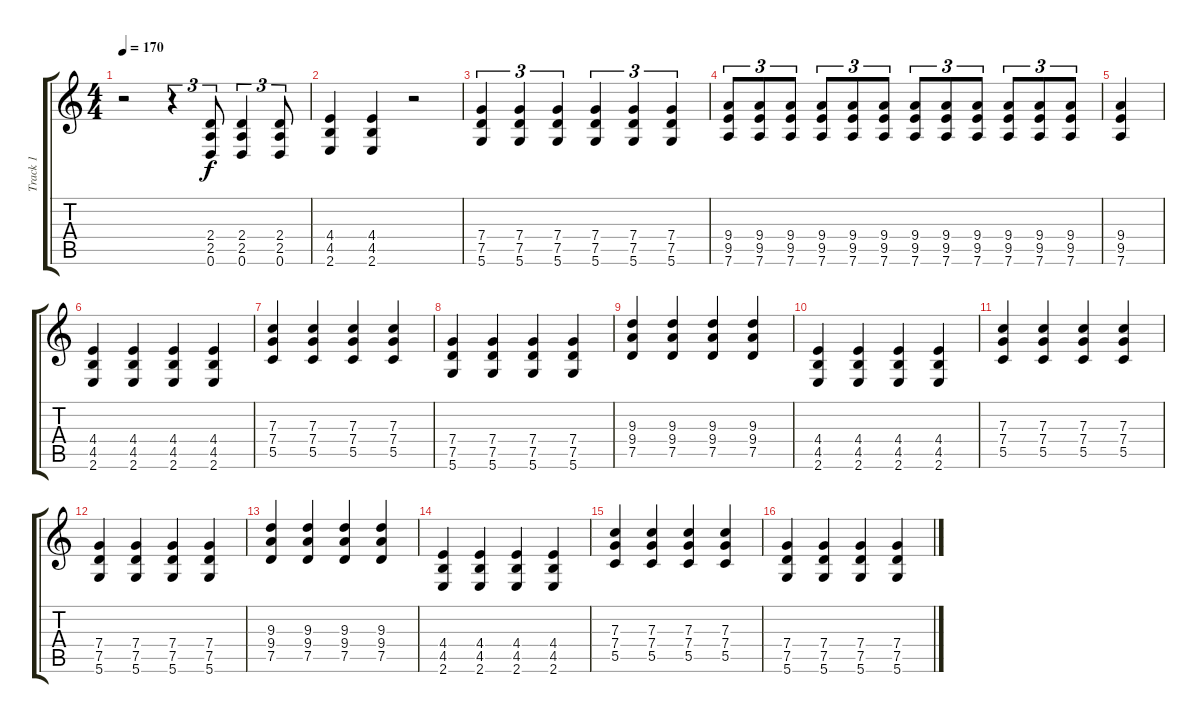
\track ("Track 1" "Track 1") {instrument distortionguitar}
\staff {score tabs}
\tuning (D4 A3 F3 C3 G2 D2) {hide}
\ts (4 4)
\tempo 170
\clef g2
\ks c
r.2{dy f} r.4{tu (3 2)} (2.4 2.5 0.6).8{tu (3 2)} (2.4 2.5 0.6).4{tu (3 2)} (2.4 2.5 0.6).8{tu (3 2)} |
(4.4 4.5 2.6).4 (4.4 4.5 2.6).4 r.2 |
(7.4 7.5 5.6).4{tu (3 2)} (7.4 7.5 5.6).4{tu (3 2)} (7.4 7.5 5.6).4{tu (3 2)} (7.4 7.5 5.6).4{tu (3 2)} (7.4 7.5 5.6).4{tu (3 2)} (7.4 7.5 5.6).4{tu (3 2)} |
(9.4 9.5 7.6).8{tu (3 2)} (9.4 9.5 7.6).8{tu (3 2)} (9.4 9.5 7.6).8{tu (3 2)} (9.4 9.5 7.6).8{tu (3 2)} (9.4 9.5 7.6).8{tu (3 2)} (9.4 9.5 7.6).8{tu (3 2)} (9.4 9.5 7.6).8{tu (3 2)} (9.4 9.5 7.6).8{tu (3 2)} (9.4 9.5 7.6).8{tu (3 2)} (9.4 9.5 7.6).8{tu (3 2)} (9.4 9.5 7.6).8{tu (3 2)} (9.4 9.5 7.6).8{tu (3 2)} |
(9.4 9.5 7.6).4 |
(4.4 4.5 2.6).4 (4.4 4.5 2.6).4 (4.4 4.5 2.6).4 (4.4 4.5 2.6).4 |
(7.3 7.4 5.5).4 (7.3 7.4 5.5).4 (7.3 7.4 5.5).4 (7.3 7.4 5.5).4 |
(7.4 7.5 5.6).4 (7.4 7.5 5.6).4 (7.4 7.5 5.6).4 (7.4 7.5 5.6).4 |
(9.3 9.4 7.5).4 (9.3 9.4 7.5).4 (9.3 9.4 7.5).4 (9.3 9.4 7.5).4 |
(4.4 4.5 2.6).4 (4.4 4.5 2.6).4 (4.4 4.5 2.6).4 (4.4 4.5 2.6).4 |
(7.3 7.4 5.5).4 (7.3 7.4 5.5).4 (7.3 7.4 5.5).4 (7.3 7.4 5.5).4 |
(7.4 7.5 5.6).4 (7.4 7.5 5.6).4 (7.4 7.5 5.6).4 (7.4 7.5 5.6).4 |
(9.3 9.4 7.5).4 (9.3 9.4 7.5).4 (9.3 9.4 7.5).4 (9.3 9.4 7.5).4 |
(4.4 4.5 2.6).4 (4.4 4.5 2.6).4 (4.4 4.5 2.6).4 (4.4 4.5 2.6).4 |
(7.3 7.4 5.5).4 (7.3 7.4 5.5).4 (7.3 7.4 5.5).4 (7.3 7.4 5.5).4 |
(7.4 7.5 5.6).4 (7.4 7.5 5.6).4 (7.4 7.5 5.6).4 (7.4 7.5 5.6).4
